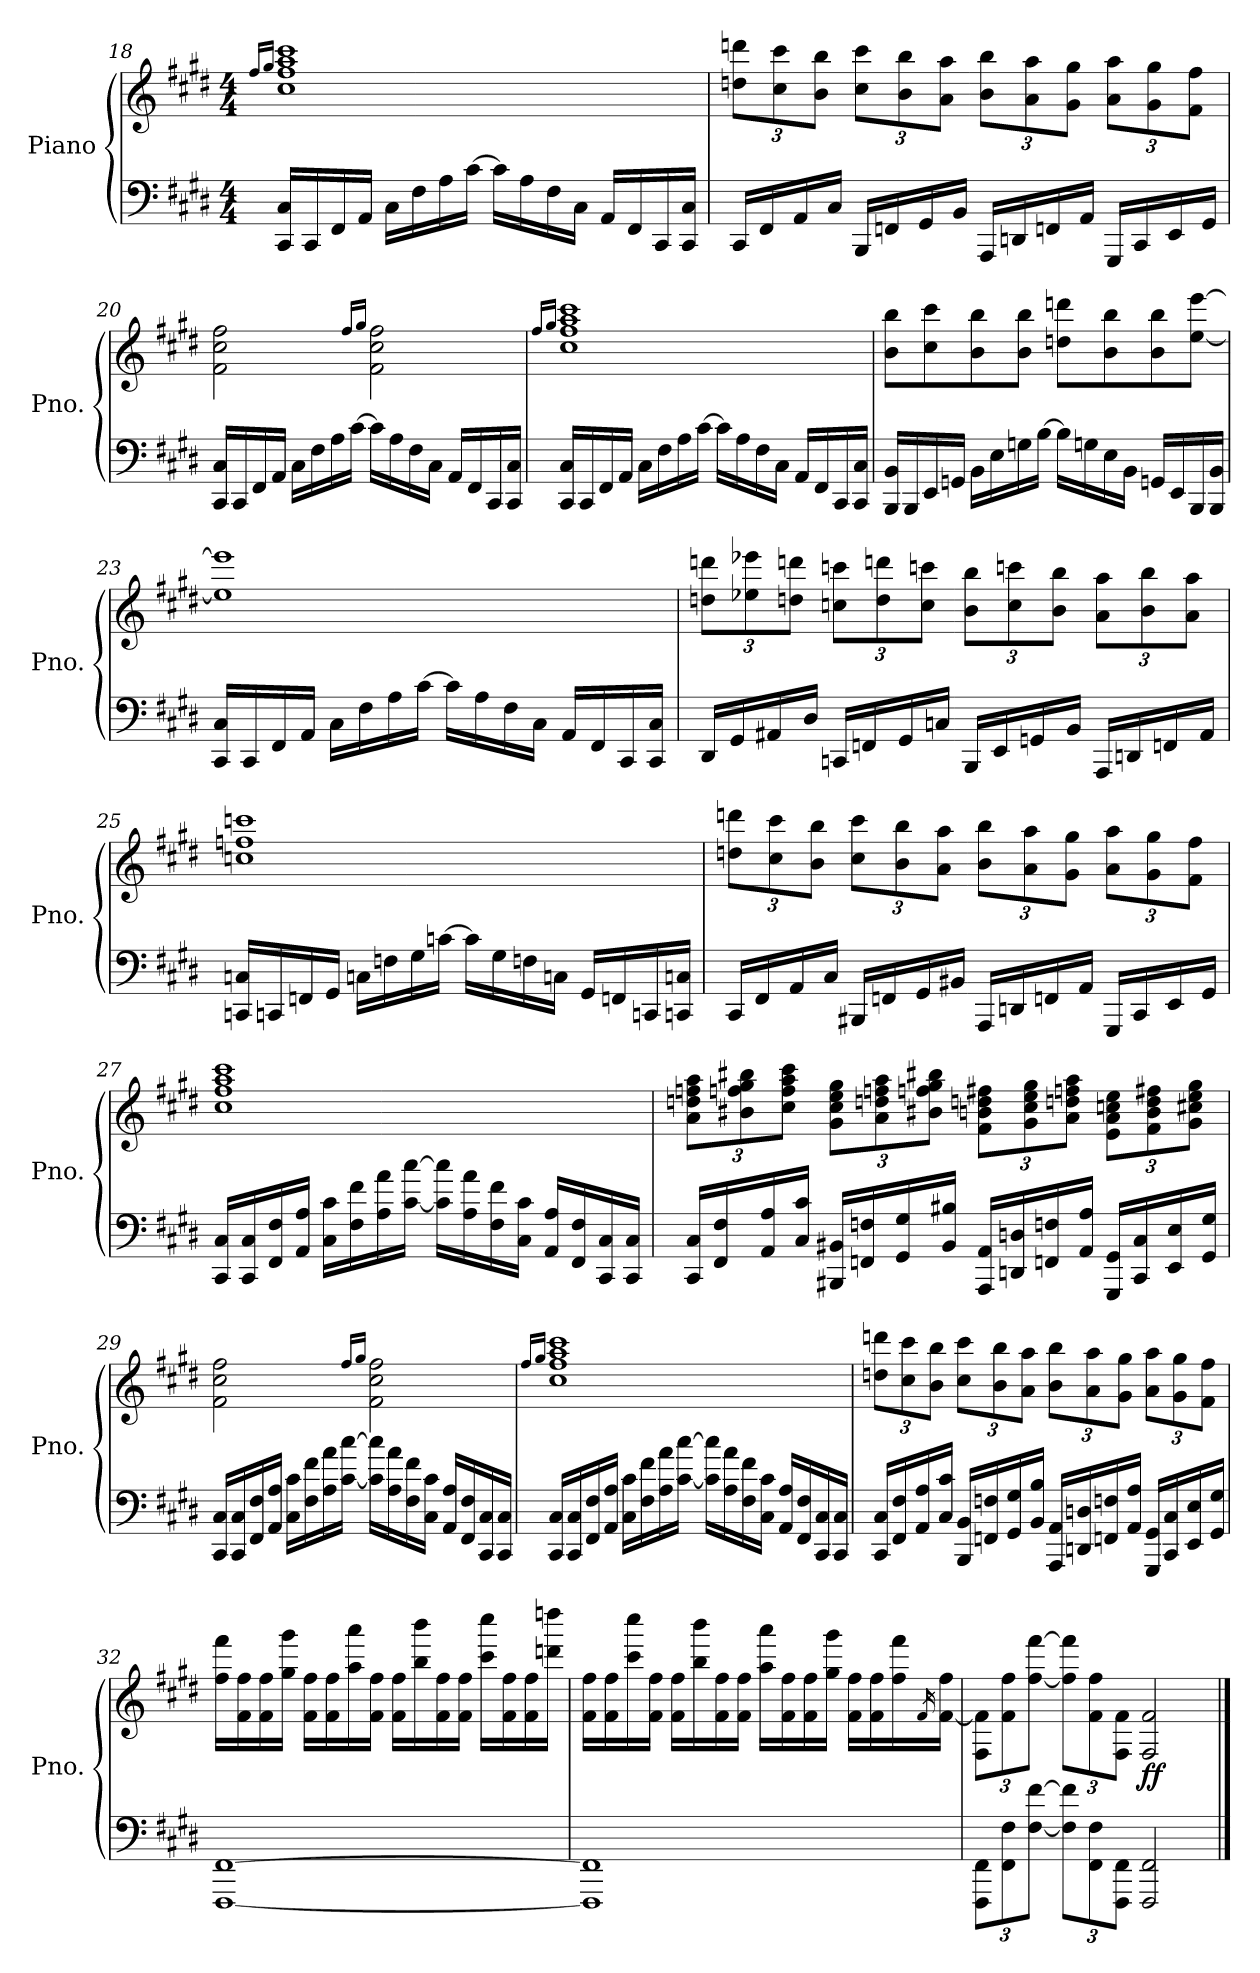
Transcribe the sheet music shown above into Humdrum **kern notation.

**kern	**kern	**dynam
*part1	*part1	*part1
*staff2	*staff1	*staff1/2
*I"Piano	*	*
*I'Pno.	*	*
*clefF4	*clefG2	*
*k[f#c#g#d#]	*k[f#c#g#d#]	*
*M4/4	*M4/4	*
=18	=18	=18
.	16qff#/LL	.
.	16qgg#/JJ	.
16CC#/ 16C#/LL	1cc# 1ff# 1aa 1ccc#	.
16CC#/	.	.
16FF#/	.	.
16AA/JJ	.	.
16C#\LL	.	.
16F#\	.	.
16A\	.	.
[16c#\JJ	.	.
16c#\LL]	.	.
16A\	.	.
16F#\	.	.
16C#\JJ	.	.
16AA/LL	.	.
16FF#/	.	.
16CC#/	.	.
16CC#/ 16C#/JJ	.	.
!!LO:LB:g=z
=19	=19	=19
*	*Xbrackettup	*
16CC#/LL	12ddn\ 12dddn\L	.
16FF#/	.	.
.	12cc#\ 12ccc#\	.
16AA/	.	.
.	12b\ 12bb\J	.
16C#/JJ	.	.
16BBB/LL	12cc#\ 12ccc#\L	.
16FFn/	.	.
.	12b\ 12bb\	.
16GG#/	.	.
.	12a\ 12aa\J	.
16BB/JJ	.	.
16AAA/LL	12b\ 12bb\L	.
16DDn/	.	.
.	12a\ 12aa\	.
16FFn/	.	.
.	12g#\ 12gg#\J	.
16AA/JJ	.	.
16GGG#/LL	12a\ 12aa\L	.
16CC#/	.	.
.	12g#\ 12gg#\	.
16EE/	.	.
.	12f#\ 12ff#\J	.
16GG#/JJ	.	.
=20	=20	=20
16CC#/ 16C#/LL	2f#\ 2cc#\ 2ff#\	.
16CC#/	.	.
16FF#/	.	.
16AA/JJ	.	.
16C#\LL	.	.
16F#\	.	.
16A\	.	.
[16c#\JJ	.	.
.	16qff#/LL	.
.	16qgg#/JJ	.
16c#\LL]	2f#\ 2cc#\ 2ff#\	.
16A\	.	.
16F#\	.	.
16C#\JJ	.	.
16AA/LL	.	.
16FF#/	.	.
16CC#/	.	.
16CC#/ 16C#/JJ	.	.
!!LO:LB:g=z
=21	=21	=21
.	16qff#/LL	.
.	16qgg#/JJ	.
16CC#/ 16C#/LL	1cc# 1ff# 1aa 1ccc#	.
16CC#/	.	.
16FF#/	.	.
16AA/JJ	.	.
16C#\LL	.	.
16F#\	.	.
16A\	.	.
[16c#\JJ	.	.
16c#\LL]	.	.
16A\	.	.
16F#\	.	.
16C#\JJ	.	.
16AA/LL	.	.
16FF#/	.	.
16CC#/	.	.
16CC#/ 16C#/JJ	.	.
=22	=22	=22
16BBB/ 16BB/LL	8b\ 8bb\L	.
16BBB/	.	.
16EE/	8cc#\ 8ccc#\	.
16GGn/JJ	.	.
16BB\LL	8b\ 8bb\	.
16E\	.	.
16Gn\	8b\ 8bb\J	.
[16B\JJ	.	.
16B\LL]	8ddn\ 8dddn\L	.
16Gn\	.	.
16E\	8b\ 8bb\	.
16BB\JJ	.	.
16GGn/LL	8b\ 8bb\	.
16EE/	.	.
16BBB/	[8ee\ [8eee\J	.
16BBB/ 16BB/JJ	.	.
!!LO:LB:g=z
=23	=23	=23
16CC#/ 16C#/LL	1ee] 1eee]	.
16CC#/	.	.
16FF#/	.	.
16AA/JJ	.	.
16C#\LL	.	.
16F#\	.	.
16A\	.	.
[16c#\JJ	.	.
16c#\LL]	.	.
16A\	.	.
16F#\	.	.
16C#\JJ	.	.
16AA/LL	.	.
16FF#/	.	.
16CC#/	.	.
16CC#/ 16C#/JJ	.	.
=24	=24	=24
16DD#/LL	12ddn\ 12dddn\L	.
16GG#/	.	.
.	12ee-X\ 12eee-X\	.
16AA#X/	.	.
.	12ddn\ 12dddn\J	.
16D#/JJ	.	.
16CCn/LL	12ccn\ 12cccn\L	.
16FFn/	.	.
.	12dd\ 12dddn\	.
16GG#/	.	.
.	12cc\ 12cccn\J	.
16Cn/JJ	.	.
16BBB/LL	12b\ 12bb\L	.
16EE/	.	.
.	12cc\ 12cccn\	.
16GGn/	.	.
.	12b\ 12bb\J	.
16BB/JJ	.	.
16AAA/LL	12a\ 12aa\L	.
16DDn/	.	.
.	12b\ 12bb\	.
16FFn/	.	.
.	12a\ 12aa\J	.
16AA#/JJ	.	.
!!LO:LB:g=z
=25	=25	=25
16CCn/ 16Cn/LL	1ccn 1ffn 1cccn	.
16CCn/	.	.
16FFn/	.	.
16GG#/JJ	.	.
16Cn\LL	.	.
16Fn\	.	.
16G#\	.	.
[16cn\JJ	.	.
16cn\LL]	.	.
16G#\	.	.
16Fn\	.	.
16Cn\JJ	.	.
16GG#/LL	.	.
16FFn/	.	.
16CCn/	.	.
16CCn/ 16Cn/JJ	.	.
!!LO:PB:g=z
=26	=26	=26
16CC#/LL	12ddn\ 12dddn\L	.
16FF#/	.	.
.	12cc#\ 12ccc#\	.
16AA/	.	.
.	12b\ 12bb\J	.
16C#/JJ	.	.
16BBB#X/LL	12cc#\ 12ccc#\L	.
16FFn/	.	.
.	12b\ 12bb\	.
16GG#/	.	.
.	12a\ 12aa\J	.
16BB#X/JJ	.	.
16AAA/LL	12b\ 12bb\L	.
16DDn/	.	.
.	12a\ 12aa\	.
16FFn/	.	.
.	12g#\ 12gg#\J	.
16AA/JJ	.	.
16GGG#/LL	12a\ 12aa\L	.
16CC#/	.	.
.	12g#\ 12gg#\	.
16EE/	.	.
.	12f#\ 12ff#\J	.
16GG#/JJ	.	.
!!LO:LB:g=z
=27	=27	=27
16CC#/ 16C#/LL	1cc# 1ff# 1aa 1ccc#	.
16CC#/ 16C#/	.	.
16FF#/ 16F#/	.	.
16AA/ 16A/JJ	.	.
16C#\ 16c#\LL	.	.
16F#\ 16f#\	.	.
16A\ 16a\	.	.
[16c#\ [16cc#\JJ	.	.
16c#\] 16cc#\]LL	.	.
16A\ 16a\	.	.
16F#\ 16f#\	.	.
16C#\ 16c#\JJ	.	.
16AA/ 16A/LL	.	.
16FF#/ 16F#/	.	.
16CC#/ 16C#/	.	.
16CC#/ 16C#/JJ	.	.
!!LO:LB:g=z
=28	=28	=28
16CC#/ 16C#/LL	12a\ 12ddn\ 12ffn\ 12aa\L	.
16FF#/ 16F#/	.	.
.	12b#X\ 12ffn\ 12gg#\ 12bb#X\	.
16AA/ 16A/	.	.
.	12cc#\ 12ff\ 12aa\ 12ccc#\J	.
16C#/ 16c#/JJ	.	.
16BBB#X/ 16BB#X/LL	12g#\ 12cc#\ 12ee\ 12gg#\L	.
16FFn/ 16Fn/	.	.
.	12a\ 12ddn\ 12ffn\ 12aa\	.
16GG#/ 16G#/	.	.
.	12b#X\ 12ffn\ 12gg#\ 12bb#X\J	.
16BB#/ 16B#X/JJ	.	.
16AAA/ 16AA/LL	12f#\ 12bn\ 12ddn\ 12ff#X\L	.
16DDn/ 16Dn/	.	.
.	12g#\ 12cc#\ 12ee\ 12gg#\	.
16FFn/ 16Fn/	.	.
.	12a\ 12ddn\ 12ffn\ 12aa\J	.
16AA/ 16A/JJ	.	.
16GGG#/ 16GG#/LL	12e\ 12a\ 12ccn\ 12ee\L	.
16CC#/ 16C#/	.	.
.	12f#\ 12b\ 12dd\ 12ff#X\	.
16EE/ 16E/	.	.
.	12g#\ 12cc#X\ 12ee\ 12gg#\J	.
16GG#/ 16G#/JJ	.	.
!!LO:LB:g=z
=29	=29	=29
16CC#/ 16C#/LL	2f#\ 2cc#\ 2ff#\	.
16CC#/ 16C#/	.	.
16FF#/ 16F#/	.	.
16AA/ 16A/JJ	.	.
16C#\ 16c#\LL	.	.
16F#\ 16f#\	.	.
16A\ 16a\	.	.
[16c#\ [16cc#\JJ	.	.
.	16qff#/LL	.
.	16qgg#/JJ	.
16c#\] 16cc#\]LL	2f#\ 2cc#\ 2ff#\	.
16A\ 16a\	.	.
16F#\ 16f#\	.	.
16C#\ 16c#\JJ	.	.
16AA/ 16A/LL	.	.
16FF#/ 16F#/	.	.
16CC#/ 16C#/	.	.
16CC#/ 16C#/JJ	.	.
=30	=30	=30
.	16qff#/LL	.
.	16qgg#/JJ	.
16CC#/ 16C#/LL	1cc# 1ff# 1aa 1ccc#	.
16CC#/ 16C#/	.	.
16FF#/ 16F#/	.	.
16AA/ 16A/JJ	.	.
16C#\ 16c#\LL	.	.
16F#\ 16f#\	.	.
16A\ 16a\	.	.
[16c#\ [16cc#\JJ	.	.
16c#\] 16cc#\]LL	.	.
16A\ 16a\	.	.
16F#\ 16f#\	.	.
16C#\ 16c#\JJ	.	.
16AA/ 16A/LL	.	.
16FF#/ 16F#/	.	.
16CC#/ 16C#/	.	.
16CC#/ 16C#/JJ	.	.
!!LO:LB:g=z
=31	=31	=31
16CC#/ 16C#/LL	12ddn\ 12dddn\L	.
16FF#/ 16F#/	.	.
.	12cc#\ 12ccc#\	.
16AA/ 16A/	.	.
.	12b\ 12bb\J	.
16C#/ 16c#/JJ	.	.
16BBB/ 16BB/LL	12cc#\ 12ccc#\L	.
16FFn/ 16Fn/	.	.
.	12b\ 12bb\	.
16GG#/ 16G#/	.	.
.	12a\ 12aa\J	.
16BB/ 16B/JJ	.	.
16AAA/ 16AA/LL	12b\ 12bb\L	.
16DDn/ 16Dn/	.	.
.	12a\ 12aa\	.
16FFn/ 16Fn/	.	.
.	12g#\ 12gg#\J	.
16AA/ 16A/JJ	.	.
16GGG#/ 16GG#/LL	12a\ 12aa\L	.
16CC#/ 16C#/	.	.
.	12g#\ 12gg#\	.
16EE/ 16E/	.	.
.	12f#\ 12ff#\J	.
16GG#/ 16G#/JJ	.	.
=32	=32	=32
[1FFF# [1FF#	16ff#\ 16fff#\LL	.
.	16f#\ 16ff#\	.
.	16f#\ 16ff#\	.
.	16gg#\ 16ggg#\JJ	.
.	16f#\ 16ff#\LL	.
.	16f#\ 16ff#\	.
.	16aa\ 16aaa\	.
.	16f#\ 16ff#\JJ	.
.	16f#\ 16ff#\LL	.
.	16bb\ 16bbb\	.
.	16f#\ 16ff#\	.
.	16f#\ 16ff#\JJ	.
.	16ccc#\ 16cccc#\LL	.
.	16f#\ 16ff#\	.
.	16f#\ 16ff#\	.
.	16dddn\ 16ddddn\JJ	.
!!LO:PB:g=z
=33	=33	=33
1FFF#] 1FF#]	16f#\ 16ff#\LL	.
.	16f#\ 16ff#\	.
.	16ccc#\ 16cccc#\	.
.	16f#\ 16ff#\JJ	.
.	16f#\ 16ff#\LL	.
.	16bb\ 16bbb\	.
.	16f#\ 16ff#\	.
.	16f#\ 16ff#\JJ	.
.	16aa\ 16aaa\LL	.
.	16f#\ 16ff#\	.
.	16f#\ 16ff#\	.
.	16gg#\ 16ggg#\JJ	.
.	16f#\ 16ff#\LL	.
.	16f#\ 16ff#\	.
.	16ff#\ 16fff#\	.
.	16qf#/	.
.	[16f#\ 16ff#\JJ	.
=34	=34	=34
*Xbrackettup	*	*
12FFF#\ 12FF#\L	12F#\ 12f#\]L	.
12FF#\ 12F#\	12f#\ 12ff#\	.
[12F#\ [12f#\J	[12ff#\ [12fff#\J	.
12F#\] 12f#\]L	12ff#\] 12fff#\]L	.
12FF#\ 12F#\	12f#\ 12ff#\	.
12FFF#\ 12FF#\J	12F#\ 12f#\J	.
!	!	!LO:DY:b
2FFF#/ 2FF#/	2F#/ 2f#/	ff
==	==	==
*-	*-	*-
